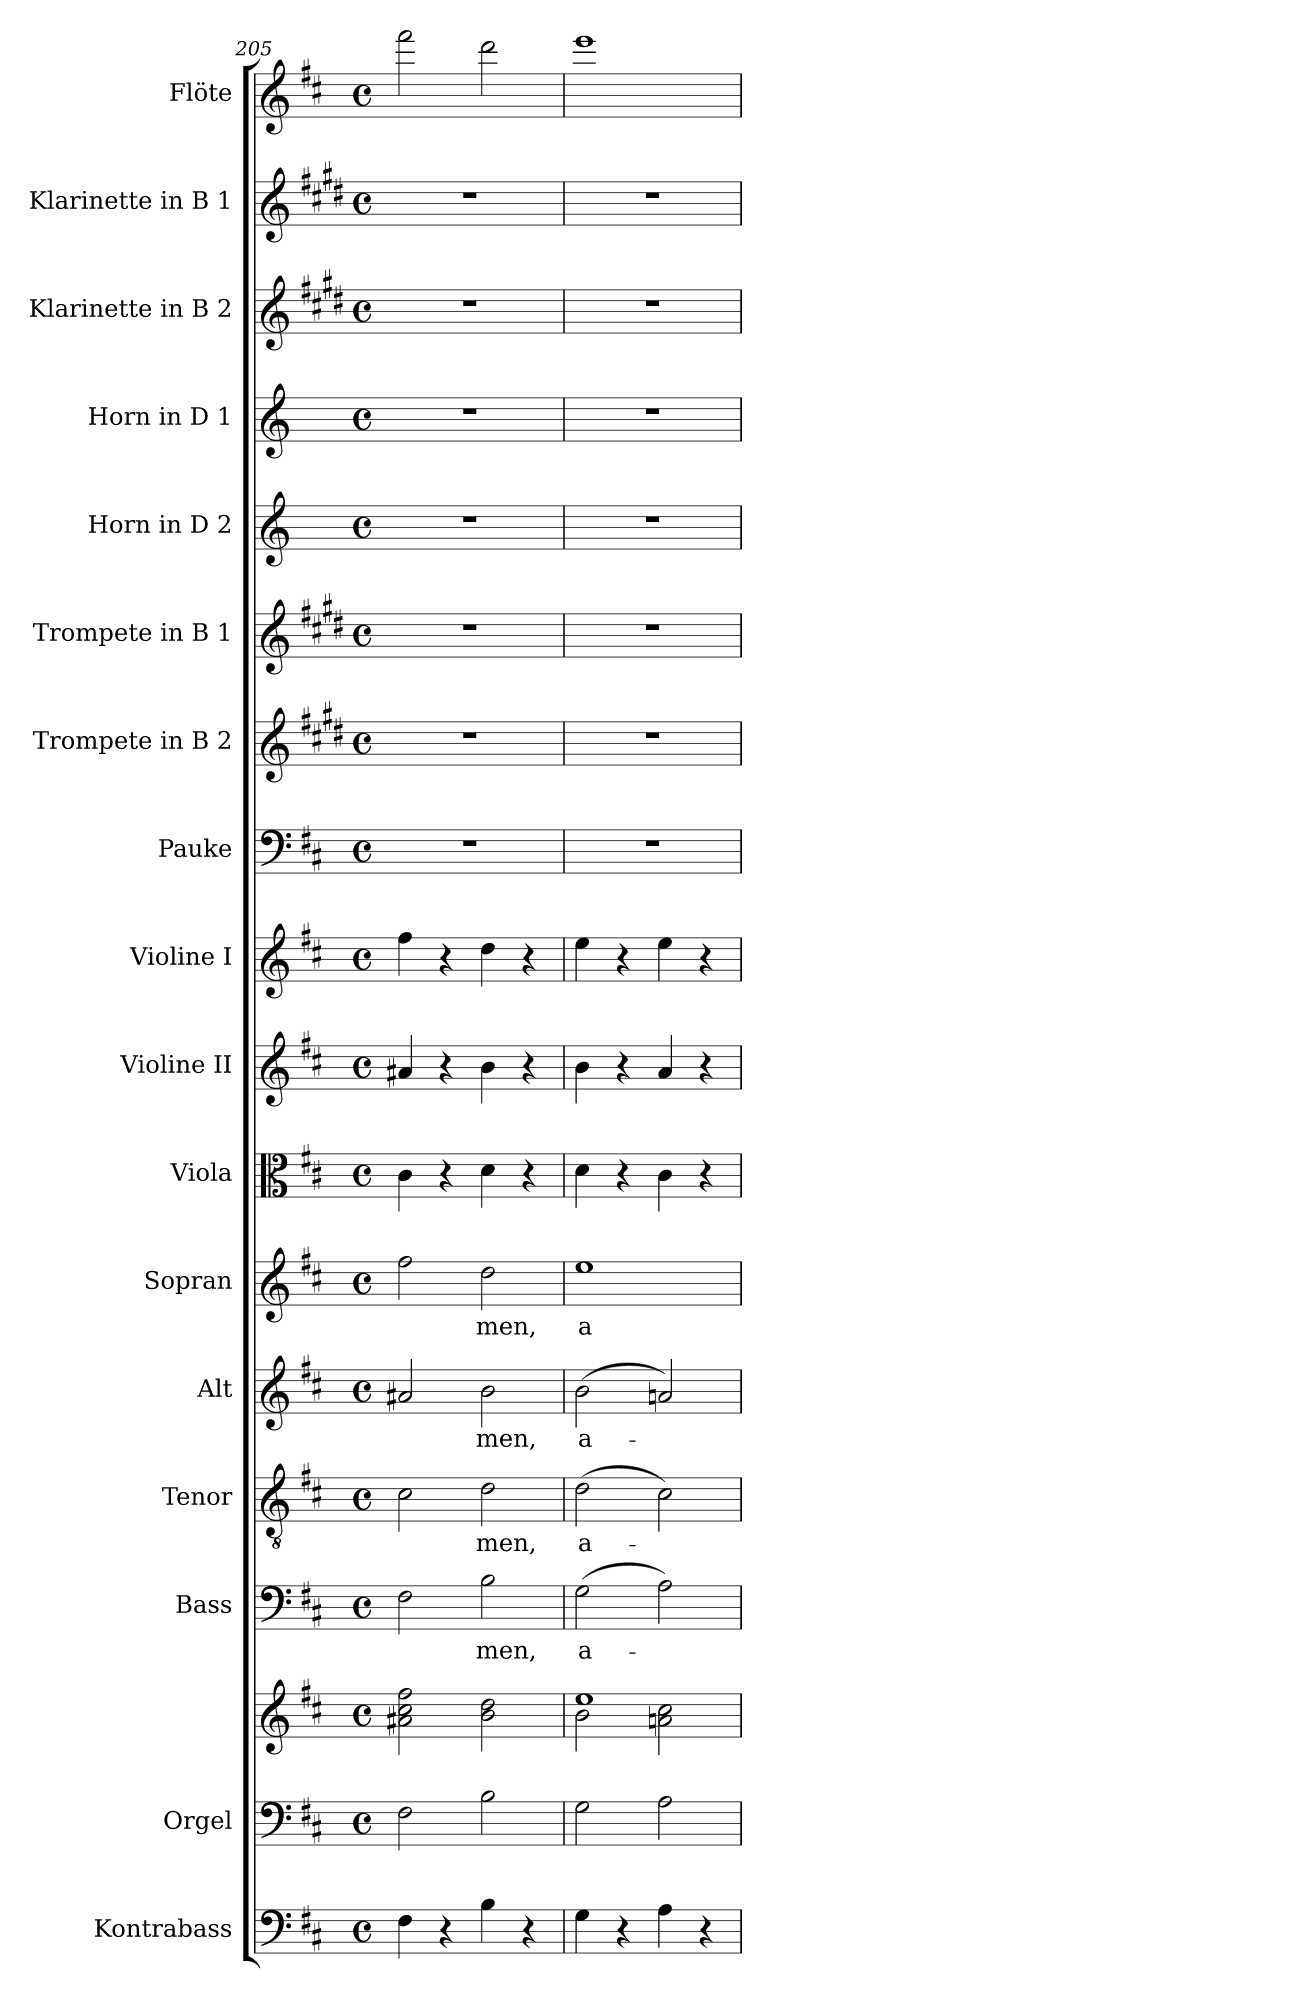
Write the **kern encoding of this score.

**kern	**kern	**kern	**kern	**text	**kern	**text	**kern	**text	**kern	**text	**kern	**kern	**kern	**kern	**kern	**kern	**kern	**kern	**kern	**kern	**kern
*part17	*part16	*part16	*part15	*part15	*part14	*part14	*part13	*part13	*part12	*part12	*part11	*part10	*part9	*part8	*part7	*part6	*part5	*part4	*part3	*part2	*part1
*staff18	*staff17	*staff16	*staff15	*staff15	*staff14	*staff14	*staff13	*staff13	*staff12	*staff12	*staff11	*staff10	*staff9	*staff8	*staff7	*staff6	*staff5	*staff4	*staff3	*staff2	*staff1
*I"Kontrabass	*I"Orgel	*	*I"Bass	*	*I"Tenor	*	*I"Alt	*	*I"Sopran	*	*I"Viola	*I"Violine II	*I"Violine I	*I"Pauke	*I"Trompete in B 2	*I"Trompete in B 1	*I"Horn in D 2	*I"Horn in D 1	*I"Klarinette in B 2	*I"Klarinette in B 1	*I"Flöte
*I'Kb.	*I'Org.	*	*I'B	*	*I'T	*	*I'A	*	*I'S	*	*I'Vla.	*I'Vl. II	*I'Vl. I	*I'Pk.	*I'Trp. 2	*I'Trp. 1	*I'Hrn. 2	*I'Hrn. 1	*I'Kl. 2	*I'Kl. 1	*I'Fl.
*clefF4	*clefF4	*clefG2	*clefF4	*	*clefGv2	*	*clefG2	*	*clefG2	*	*clefC3	*clefG2	*clefG2	*clefF4	*clefG2	*clefG2	*clefG2	*clefG2	*clefG2	*clefG2	*clefG2
*ITrd7c12	*	*	*	*	*	*	*	*	*	*	*	*	*	*	*ITrd1c2	*ITrd1c2	*ITrd-1c-2	*ITrd-1c-2	*ITrd1c2	*ITrd1c2	*
*k[f#c#]	*k[f#c#]	*k[f#c#]	*k[f#c#]	*	*k[f#c#]	*	*k[f#c#]	*	*k[f#c#]	*	*k[f#c#]	*k[f#c#]	*k[f#c#]	*k[f#c#]	*k[f#c#]	*k[f#c#]	*k[f#c#]	*k[f#c#]	*k[f#c#]	*k[f#c#]	*k[f#c#]
*D:	*D:	*D:	*D:	*	*D:	*	*D:	*	*D:	*	*D:	*D:	*D:	*D:	*D:	*D:	*D:	*D:	*D:	*D:	*D:
*M4/4	*M4/4	*M4/4	*M4/4	*	*M4/4	*	*M4/4	*	*M4/4	*	*M4/4	*M4/4	*M4/4	*M4/4	*M4/4	*M4/4	*M4/4	*M4/4	*M4/4	*M4/4	*M4/4
*met(c)	*met(c)	*met(c)	*met(c)	*	*met(c)	*	*met(c)	*	*met(c)	*	*met(c)	*met(c)	*met(c)	*met(c)	*met(c)	*met(c)	*met(c)	*met(c)	*met(c)	*met(c)	*met(c)
=205	=205	=205	=205	=205	=205	=205	=205	=205	=205	=205	=205	=205	=205	=205	=205	=205	=205	=205	=205	=205	=205
4FF#\	2F#\	2a#X\ 2cc#\ 2ff#\	2F#\	.	2c#\	.	2a#X/	.	2ff#\	.	4c#\	4a#X/	4ff#\	1r	1r	1r	1r	1r	1r	1r	2fff#\
4r	.	.	.	.	.	.	.	.	.	.	4r	4r	4r	.	.	.	.	.	.	.	.
!	!	!	!	!LO:LY:b	!	!LO:LY:b	!	!LO:LY:b	!	!LO:LY:b	!	!	!	!	!	!	!	!	!	!	!
4BB\	2B\	2b\ 2dd\	2B\	-men,	2d\	-men,	2b\	-men,	2dd\	-men,	4d\	4b\	4dd\	.	.	.	.	.	.	.	2ddd\
4r	.	.	.	.	.	.	.	.	.	.	4r	4r	4r	.	.	.	.	.	.	.	.
=206	=206	=206	=206	=206	=206	=206	=206	=206	=206	=206	=206	=206	=206	=206	=206	=206	=206	=206	=206	=206	=206
*	*	*^	*	*	*	*	*	*	*	*	*	*	*	*	*	*	*	*	*	*	*
!	!	!	!	!	!LO:LY:b	!	!LO:LY:b	!	!LO:LY:b	!	!LO:LY:b	!	!	!	!	!	!	!	!	!	!	!
4GG\	2G\	1ee	2b\	(>2G\	a-	(>2d\	a-	(>2b\	a-	1ee	a-	4d\	4b\	4ee\	1r	1r	1r	1r	1r	1r	1r	1eee
4r	.	.	.	.	.	.	.	.	.	.	.	4r	4r	4r	.	.	.	.	.	.	.	.
4AA\	2A\	.	2an\ 2cc#\	2A\)	.	2c#\)	.	2an/)	.	.	.	4c#\	4a/	4ee\	.	.	.	.	.	.	.	.
4r	.	.	.	.	.	.	.	.	.	.	.	4r	4r	4r	.	.	.	.	.	.	.	.
*	*	*v	*v	*	*	*	*	*	*	*	*	*	*	*	*	*	*	*	*	*	*	*
=	=	=	=	=	=	=	=	=	=	=	=	=	=	=	=	=	=	=	=	=	=
*-	*-	*-	*-	*-	*-	*-	*-	*-	*-	*-	*-	*-	*-	*-	*-	*-	*-	*-	*-	*-	*-
